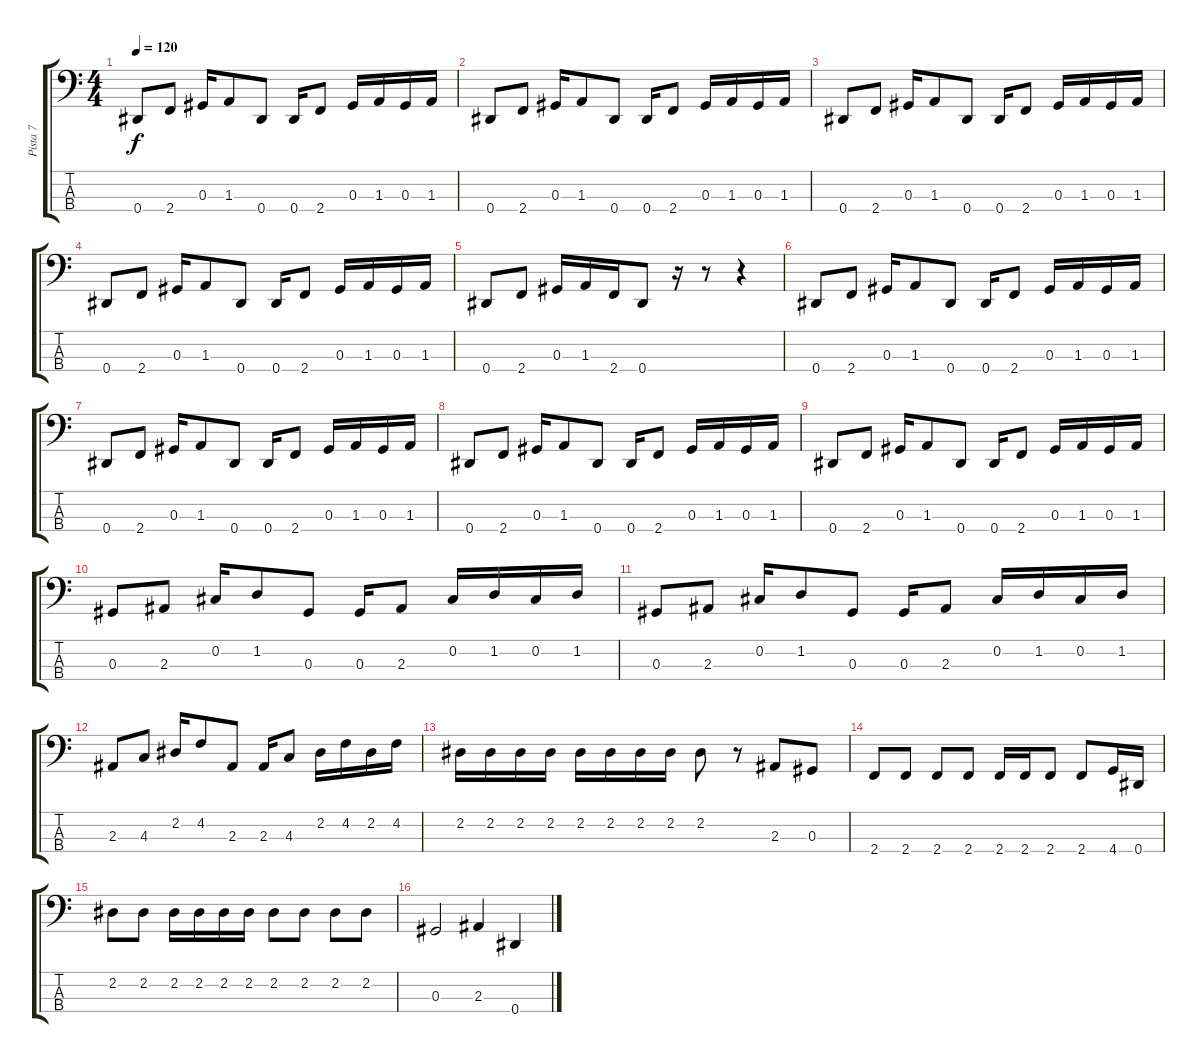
\track ("Pista 7" "Pista 7") {instrument electricbasspick}
\staff {score tabs}
\tuning (Gb2 Db2 Ab1 Eb1) {hide}
\ts (4 4)
\tempo 120
\clef f4
\ks c
0.4.8{dy f} 2.4.8 0.3.16 1.3.8 0.4.8 0.4.16 2.4.8 0.3.16 1.3.16 0.3.16 1.3.16 |
0.4.8 2.4.8 0.3.16 1.3.8 0.4.8 0.4.16 2.4.8 0.3.16 1.3.16 0.3.16 1.3.16 |
0.4.8 2.4.8 0.3.16 1.3.8 0.4.8 0.4.16 2.4.8 0.3.16 1.3.16 0.3.16 1.3.16 |
0.4.8 2.4.8 0.3.16 1.3.8 0.4.8 0.4.16 2.4.8 0.3.16 1.3.16 0.3.16 1.3.16 |
0.4.8 2.4.8 0.3.16 1.3.16 2.4.16 0.4.8 r.16 r.8 r.4 |
0.4.8 2.4.8 0.3.16 1.3.8 0.4.8 0.4.16 2.4.8 0.3.16 1.3.16 0.3.16 1.3.16 |
0.4.8 2.4.8 0.3.16 1.3.8 0.4.8 0.4.16 2.4.8 0.3.16 1.3.16 0.3.16 1.3.16 |
0.4.8 2.4.8 0.3.16 1.3.8 0.4.8 0.4.16 2.4.8 0.3.16 1.3.16 0.3.16 1.3.16 |
0.4.8 2.4.8 0.3.16 1.3.8 0.4.8 0.4.16 2.4.8 0.3.16 1.3.16 0.3.16 1.3.16 |
0.3.8 2.3.8 0.2.16 1.2.8 0.3.8 0.3.16 2.3.8 0.2.16 1.2.16 0.2.16 1.2.16 |
0.3.8 2.3.8 0.2.16 1.2.8 0.3.8 0.3.16 2.3.8 0.2.16 1.2.16 0.2.16 1.2.16 |
2.3.8 4.3.8 2.2.16 4.2.8 2.3.8 2.3.16 4.3.8 2.2.16 4.2.16 2.2.16 4.2.16 |
2.2.16 2.2.16 2.2.16 2.2.16 2.2.16 2.2.16 2.2.16 2.2.16 2.2.8 r.8 2.3.8 0.3.8 |
2.4.8 2.4.8 2.4.8 2.4.8 2.4.16 2.4.16 2.4.8 2.4.8 4.4.16 0.4.16 |
2.2.8 2.2.8 2.2.16 2.2.16 2.2.16 2.2.16 2.2.8 2.2.8 2.2.8 2.2.8 |
0.3.2 2.3.4 0.4.4
